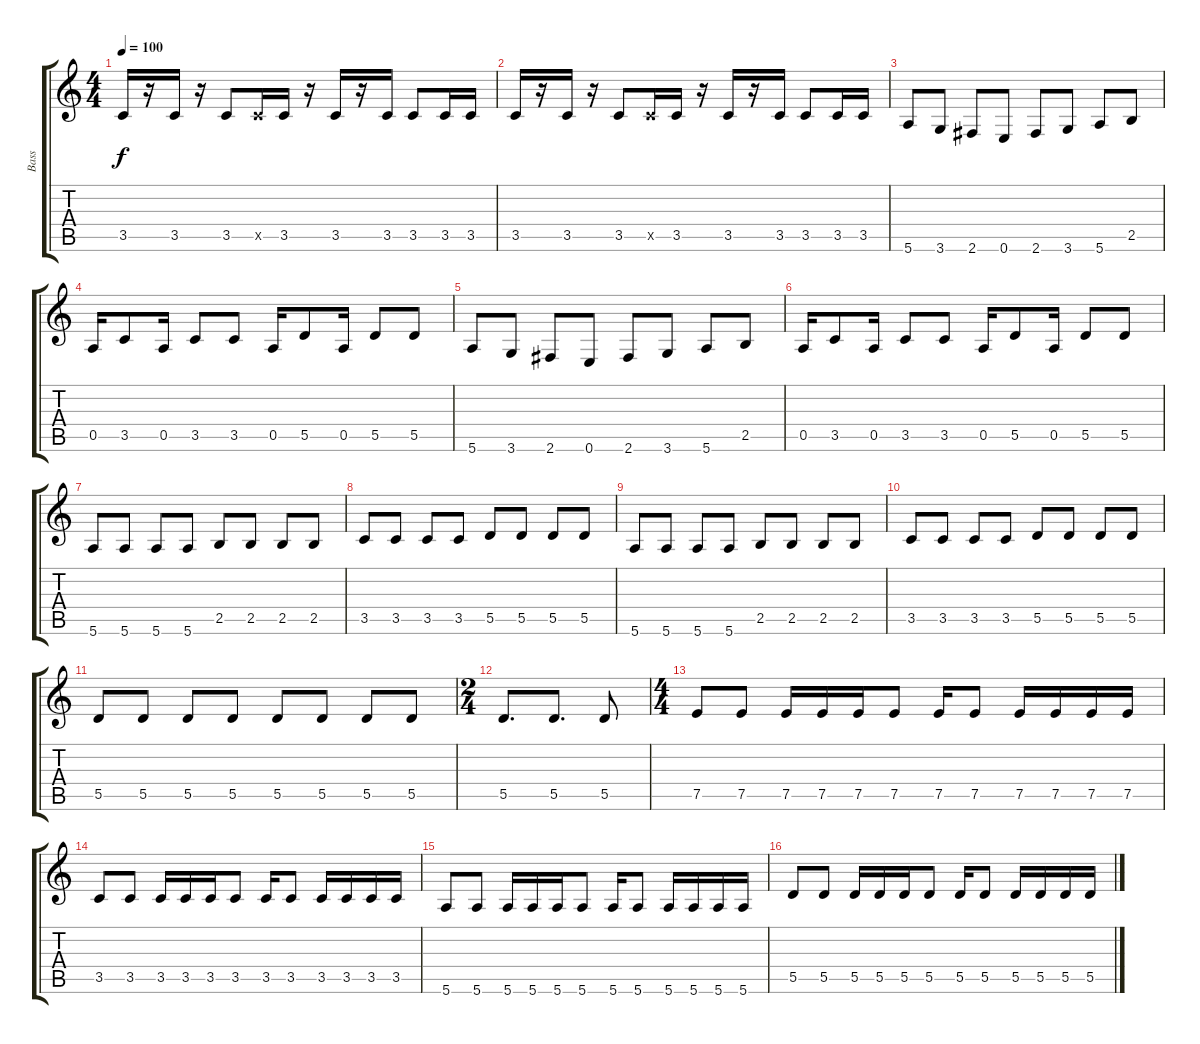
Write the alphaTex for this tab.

\track ("Bass" "Bass") {instrument electricbassfinger}
\staff {score tabs}
\tuning (E4 B3 G3 D3 A2 E2) {hide}
\ts (4 4)
\tempo 100
\clef g2
\ks c
3.5.16{dy f} r.16 3.5.16 r.16 3.5.8 3.5{x}.16 3.5.16 r.16 3.5.16 r.16 3.5.16 3.5.8 3.5.16 3.5.16 |
3.5.16 r.16 3.5.16 r.16 3.5.8 3.5{x}.16 3.5.16 r.16 3.5.16 r.16 3.5.16 3.5.8 3.5.16 3.5.16 |
5.6.8 3.6.8 2.6.8 0.6.8 2.6.8 3.6.8 5.6.8 2.5.8 |
0.5.16 3.5.8 0.5.16 3.5.8 3.5.8 0.5.16 5.5.8 0.5.16 5.5.8 5.5.8 |
5.6.8 3.6.8 2.6.8 0.6.8 2.6.8 3.6.8 5.6.8 2.5.8 |
0.5.16 3.5.8 0.5.16 3.5.8 3.5.8 0.5.16 5.5.8 0.5.16 5.5.8 5.5.8 |
5.6.8 5.6.8 5.6.8 5.6.8 2.5.8 2.5.8 2.5.8 2.5.8 |
3.5.8 3.5.8 3.5.8 3.5.8 5.5.8 5.5.8 5.5.8 5.5.8 |
5.6.8 5.6.8 5.6.8 5.6.8 2.5.8 2.5.8 2.5.8 2.5.8 |
3.5.8 3.5.8 3.5.8 3.5.8 5.5.8 5.5.8 5.5.8 5.5.8 |
5.5.8 5.5.8 5.5.8 5.5.8 5.5.8 5.5.8 5.5.8 5.5.8 |
\ts (2 4)
5.5.8{d} 5.5.8{d} 5.5.8 |
\ts (4 4)
7.5.8 7.5.8 7.5.16 7.5.16 7.5.16 7.5.8 7.5.16 7.5.8 7.5.16 7.5.16 7.5.16 7.5.16 |
3.5.8 3.5.8 3.5.16 3.5.16 3.5.16 3.5.8 3.5.16 3.5.8 3.5.16 3.5.16 3.5.16 3.5.16 |
5.6.8 5.6.8 5.6.16 5.6.16 5.6.16 5.6.8 5.6.16 5.6.8 5.6.16 5.6.16 5.6.16 5.6.16 |
5.5.8 5.5.8 5.5.16 5.5.16 5.5.16 5.5.8 5.5.16 5.5.8 5.5.16 5.5.16 5.5.16 5.5.16
